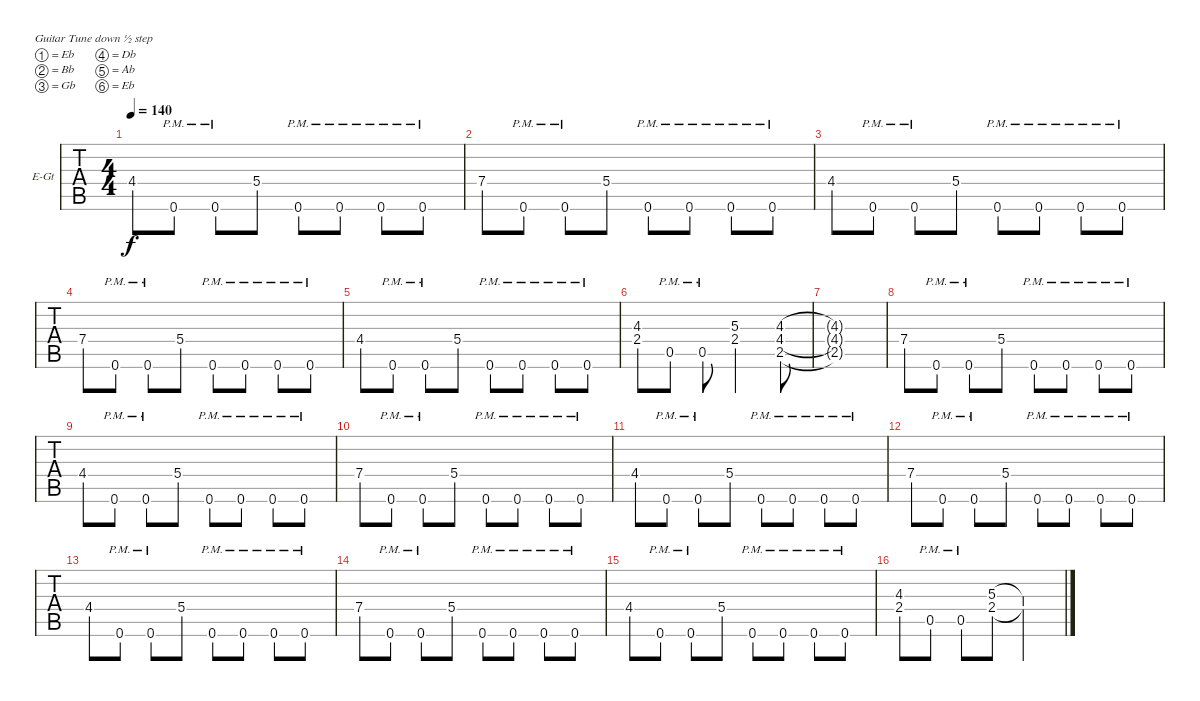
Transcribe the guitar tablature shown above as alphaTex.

\bracketExtendMode groupsimilarinstruments
\firstSystemTrackNameOrientation horizontal
\otherSystemsTrackNameOrientation horizontal
\track ("Юрий Мелисов" "E-Gt") {instrument distortionguitar}
\staff {tabs}
\tuning (Eb4 Bb3 Gb3 Db3 Ab2 Eb2)
\ts (4 4)
\tempo 140
\clef g2
\ks c
4.4.8{dy f} 0.6{pm}.8 0.6{pm}.8 5.4.8 0.6{pm}.8 0.6{pm}.8 0.6{pm}.8 0.6{pm}.8 |
7.4.8 0.6{pm}.8 0.6{pm}.8 5.4.8 0.6{pm}.8 0.6{pm}.8 0.6{pm}.8 0.6{pm}.8 |
4.4.8 0.6{pm}.8 0.6{pm}.8 5.4.8 0.6{pm}.8 0.6{pm}.8 0.6{pm}.8 0.6{pm}.8 |
7.4.8 0.6{pm}.8 0.6{pm}.8 5.4.8 0.6{pm}.8 0.6{pm}.8 0.6{pm}.8 0.6{pm}.8 |
4.4.8 0.6{pm}.8 0.6{pm}.8 5.4.8 0.6{pm}.8 0.6{pm}.8 0.6{pm}.8 0.6{pm}.8 |
(4.3 2.4).8 0.5{pm}.8 0.5{pm}.8 (5.3 2.4).2 (4.3 4.4 2.5).8 |
(4.3{t} 4.4{t} 2.5{t}).1 |
7.4.8 0.6{pm}.8 0.6{pm}.8 5.4.8 0.6{pm}.8 0.6{pm}.8 0.6{pm}.8 0.6{pm}.8 |
4.4.8 0.6{pm}.8 0.6{pm}.8 5.4.8 0.6{pm}.8 0.6{pm}.8 0.6{pm}.8 0.6{pm}.8 |
7.4.8 0.6{pm}.8 0.6{pm}.8 5.4.8 0.6{pm}.8 0.6{pm}.8 0.6{pm}.8 0.6{pm}.8 |
4.4.8 0.6{pm}.8 0.6{pm}.8 5.4.8 0.6{pm}.8 0.6{pm}.8 0.6{pm}.8 0.6{pm}.8 |
7.4.8 0.6{pm}.8 0.6{pm}.8 5.4.8 0.6{pm}.8 0.6{pm}.8 0.6{pm}.8 0.6{pm}.8 |
4.4.8 0.6{pm}.8 0.6{pm}.8 5.4.8 0.6{pm}.8 0.6{pm}.8 0.6{pm}.8 0.6{pm}.8 |
7.4.8 0.6{pm}.8 0.6{pm}.8 5.4.8 0.6{pm}.8 0.6{pm}.8 0.6{pm}.8 0.6{pm}.8 |
4.4.8 0.6{pm}.8 0.6{pm}.8 5.4.8 0.6{pm}.8 0.6{pm}.8 0.6{pm}.8 0.6{pm}.8 |
(4.3 2.4).8 0.5{pm}.8 0.5{pm}.8 (5.3 2.4).8 (5.3{t} 2.4{t}).2
